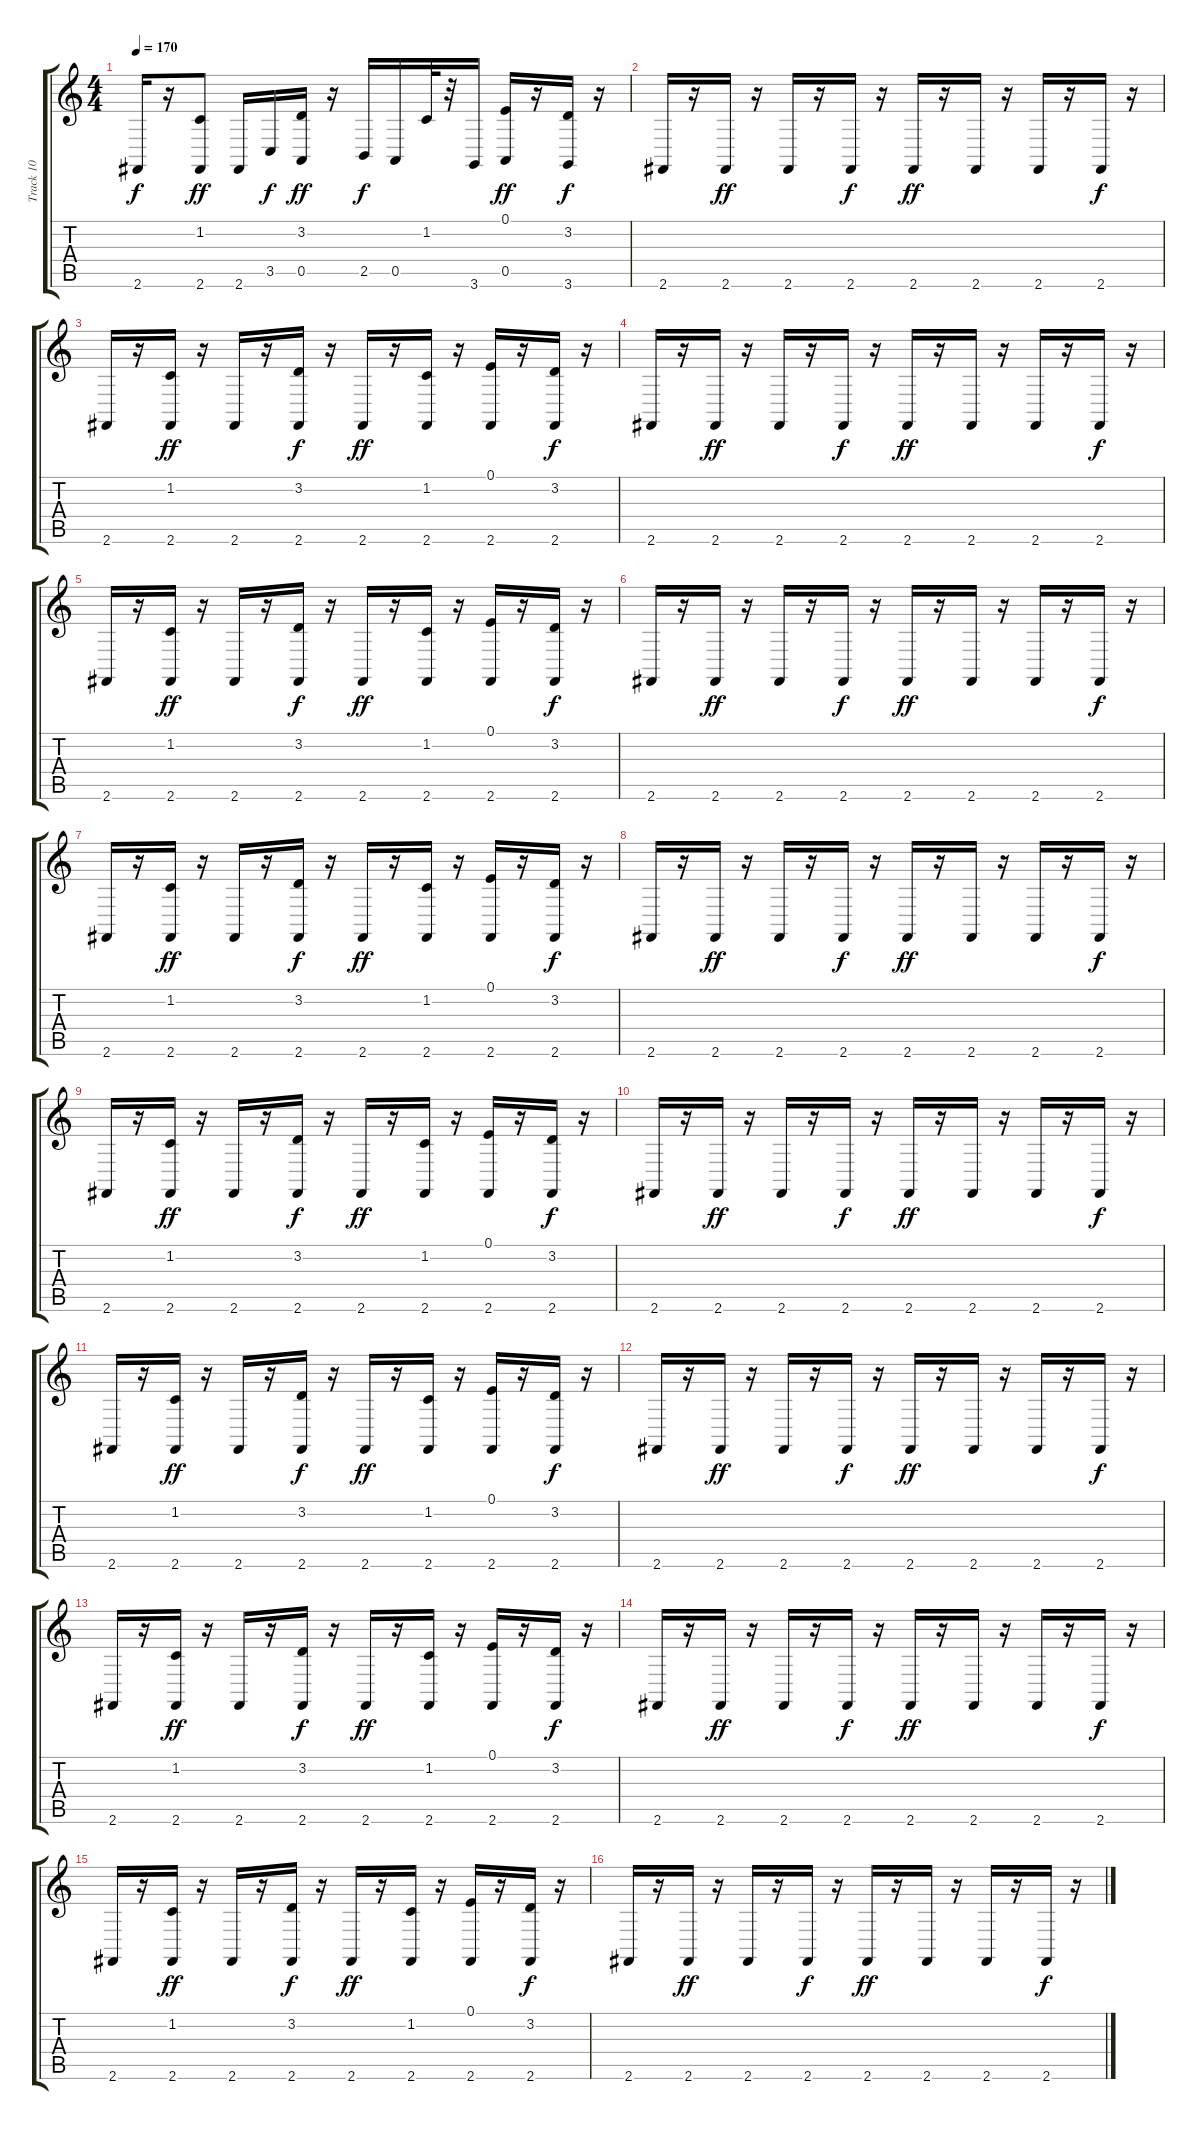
\track ("Track 10" "Track 10") {instrument synthdrum}
\staff {score tabs}
\tuning (E4 B3 G3 D3 A2 E2) {hide}
\ts (4 4)
\tempo 170
\clef g2
\ks c
2.6.16{dy f} r.16 (1.2 2.6).8{dy ff} 2.6.16 3.5.16{dy f} (3.2 0.5).16{dy ff} r.16 2.5.16{dy f} 0.5.16 1.2.32 r.32 3.6.16 (0.1 0.5).16{dy ff} r.16 (3.2 3.6).16{dy f} r.16 |
2.6.16 r.16 2.6.16{dy ff} r.16 2.6.16 r.16 2.6.16{dy f} r.16 2.6.16{dy ff} r.16 2.6.16 r.16 2.6.16 r.16 2.6.16{dy f} r.16 |
2.6.16 r.16 (1.2 2.6).16{dy ff} r.16 2.6.16 r.16 (3.2 2.6).16{dy f} r.16 2.6.16{dy ff} r.16 (1.2 2.6).16 r.16 (0.1 2.6).16 r.16 (3.2 2.6).16{dy f} r.16 |
2.6.16 r.16 2.6.16{dy ff} r.16 2.6.16 r.16 2.6.16{dy f} r.16 2.6.16{dy ff} r.16 2.6.16 r.16 2.6.16 r.16 2.6.16{dy f} r.16 |
2.6.16 r.16 (1.2 2.6).16{dy ff} r.16 2.6.16 r.16 (3.2 2.6).16{dy f} r.16 2.6.16{dy ff} r.16 (1.2 2.6).16 r.16 (0.1 2.6).16 r.16 (3.2 2.6).16{dy f} r.16 |
2.6.16 r.16 2.6.16{dy ff} r.16 2.6.16 r.16 2.6.16{dy f} r.16 2.6.16{dy ff} r.16 2.6.16 r.16 2.6.16 r.16 2.6.16{dy f} r.16 |
2.6.16 r.16 (1.2 2.6).16{dy ff} r.16 2.6.16 r.16 (3.2 2.6).16{dy f} r.16 2.6.16{dy ff} r.16 (1.2 2.6).16 r.16 (0.1 2.6).16 r.16 (3.2 2.6).16{dy f} r.16 |
2.6.16 r.16 2.6.16{dy ff} r.16 2.6.16 r.16 2.6.16{dy f} r.16 2.6.16{dy ff} r.16 2.6.16 r.16 2.6.16 r.16 2.6.16{dy f} r.16 |
2.6.16 r.16 (1.2 2.6).16{dy ff} r.16 2.6.16 r.16 (3.2 2.6).16{dy f} r.16 2.6.16{dy ff} r.16 (1.2 2.6).16 r.16 (0.1 2.6).16 r.16 (3.2 2.6).16{dy f} r.16 |
2.6.16 r.16 2.6.16{dy ff} r.16 2.6.16 r.16 2.6.16{dy f} r.16 2.6.16{dy ff} r.16 2.6.16 r.16 2.6.16 r.16 2.6.16{dy f} r.16 |
2.6.16 r.16 (1.2 2.6).16{dy ff} r.16 2.6.16 r.16 (3.2 2.6).16{dy f} r.16 2.6.16{dy ff} r.16 (1.2 2.6).16 r.16 (0.1 2.6).16 r.16 (3.2 2.6).16{dy f} r.16 |
2.6.16 r.16 2.6.16{dy ff} r.16 2.6.16 r.16 2.6.16{dy f} r.16 2.6.16{dy ff} r.16 2.6.16 r.16 2.6.16 r.16 2.6.16{dy f} r.16 |
2.6.16 r.16 (1.2 2.6).16{dy ff} r.16 2.6.16 r.16 (3.2 2.6).16{dy f} r.16 2.6.16{dy ff} r.16 (1.2 2.6).16 r.16 (0.1 2.6).16 r.16 (3.2 2.6).16{dy f} r.16 |
2.6.16 r.16 2.6.16{dy ff} r.16 2.6.16 r.16 2.6.16{dy f} r.16 2.6.16{dy ff} r.16 2.6.16 r.16 2.6.16 r.16 2.6.16{dy f} r.16 |
2.6.16 r.16 (1.2 2.6).16{dy ff} r.16 2.6.16 r.16 (3.2 2.6).16{dy f} r.16 2.6.16{dy ff} r.16 (1.2 2.6).16 r.16 (0.1 2.6).16 r.16 (3.2 2.6).16{dy f} r.16 |
2.6.16 r.16 2.6.16{dy ff} r.16 2.6.16 r.16 2.6.16{dy f} r.16 2.6.16{dy ff} r.16 2.6.16 r.16 2.6.16 r.16 2.6.16{dy f} r.16
